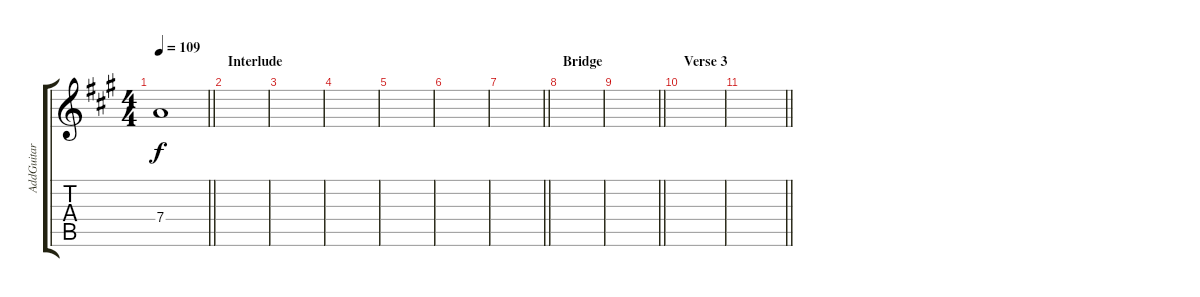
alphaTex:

\track ("AddGuitar 1" "AddGuitar ") {instrument acousticguitarsteel}
\staff {score tabs}
\tuning (E4 B3 G3 D3 A2 E2) {hide}
\ts (4 4)
\tempo 109
\clef g2
\barLineRight lightlight
\ks f#minor
7.4{t}.1{dy f} |
\section ("" "Interlude")
|
|
|
|
|
\barLineRight lightlight
|
\section ("" "Bridge")
|
\barLineRight lightlight
|
\section ("" "Verse 3")
|
\barLineRight lightlight
